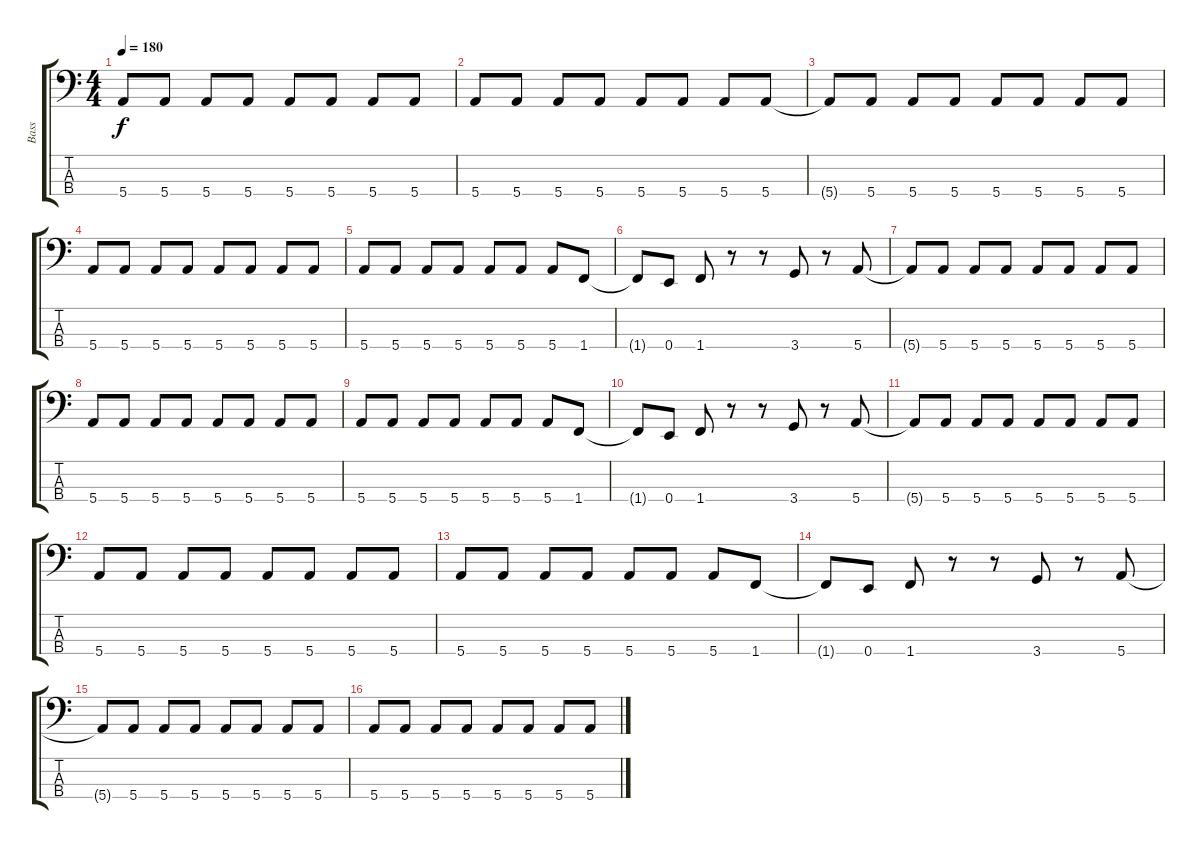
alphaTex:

\track ("Bass" "Bass") {instrument slapbass1}
\staff {score tabs}
\tuning (G2 D2 A1 E1) {hide}
\ts (4 4)
\tempo 180
\clef f4
\ks c
5.4{t}.8{dy f} 5.4.8 5.4.8 5.4.8 5.4.8 5.4.8 5.4.8 5.4.8 |
5.4.8 5.4.8 5.4.8 5.4.8 5.4.8 5.4.8 5.4.8 5.4.8 |
5.4{t}.8 5.4.8 5.4.8 5.4.8 5.4.8 5.4.8 5.4.8 5.4.8 |
5.4.8 5.4.8 5.4.8 5.4.8 5.4.8 5.4.8 5.4.8 5.4.8 |
5.4.8 5.4.8 5.4.8 5.4.8 5.4.8 5.4.8 5.4.8 1.4.8 |
1.4{t}.8 0.4.8 1.4.8 r.8 r.8 3.4.8 r.8 5.4.8 |
5.4{t}.8 5.4.8 5.4.8 5.4.8 5.4.8 5.4.8 5.4.8 5.4.8 |
5.4.8 5.4.8 5.4.8 5.4.8 5.4.8 5.4.8 5.4.8 5.4.8 |
5.4.8 5.4.8 5.4.8 5.4.8 5.4.8 5.4.8 5.4.8 1.4.8 |
1.4{t}.8 0.4.8 1.4.8 r.8 r.8 3.4.8 r.8 5.4.8 |
5.4{t}.8 5.4.8 5.4.8 5.4.8 5.4.8 5.4.8 5.4.8 5.4.8 |
5.4.8 5.4.8 5.4.8 5.4.8 5.4.8 5.4.8 5.4.8 5.4.8 |
5.4.8 5.4.8 5.4.8 5.4.8 5.4.8 5.4.8 5.4.8 1.4.8 |
1.4{t}.8 0.4.8 1.4.8 r.8 r.8 3.4.8 r.8 5.4.8 |
5.4{t}.8 5.4.8 5.4.8 5.4.8 5.4.8 5.4.8 5.4.8 5.4.8 |
5.4.8 5.4.8 5.4.8 5.4.8 5.4.8 5.4.8 5.4.8 5.4.8
